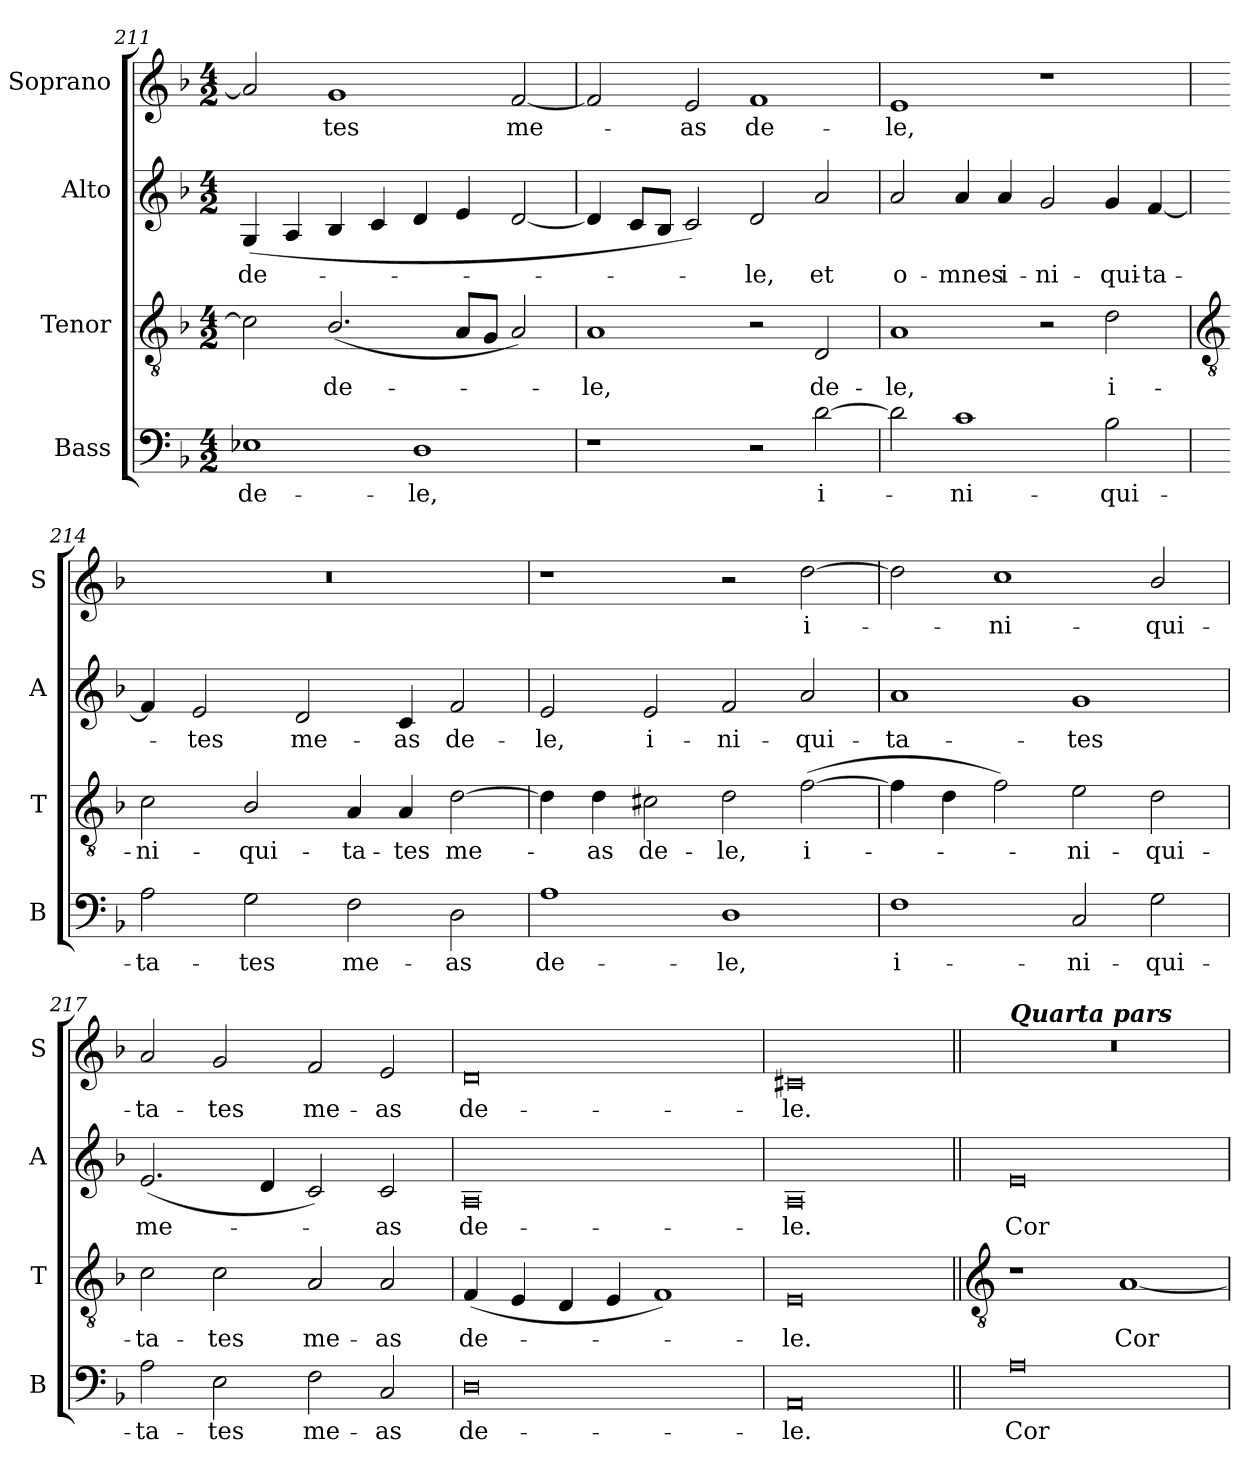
**kern	**text	**kern	**text	**kern	**text	**kern	**text
*part4	*part4	*part3	*part3	*part2	*part2	*part1	*part1
*staff4	*staff4	*staff3	*staff3	*staff2	*staff2	*staff1	*staff1
*I"Bass	*	*I"Tenor	*	*I"Alto	*	*I"Soprano	*
*I'B	*	*I'T	*	*I'A	*	*I'S	*
*clefF4	*	*clefGv2	*	*clefG2	*	*clefG2	*
*k[b-]	*	*k[b-]	*	*k[b-]	*	*k[b-]	*
*F:	*	*F:	*	*F:	*	*F:	*
*M4/2	*	*M4/2	*	*M4/2	*	*M4/2	*
=211	=211	=211	=211	=211	=211	=211	=211
!	!LO:LY:b	!	!	!	!LO:LY:b	!	!
1E-X	de-	2c]	.	(<4G	de-	2a]	.
.	.	.	.	4A	.	.	.
!	!	!	!LO:LY:b	!	!	!	!LO:LY:b
.	.	(<2.B-/	de-	4B-	.	1g	tes
.	.	.	.	4c	.	.	.
!	!LO:LY:b	!	!	!	!	!	!
1D	-le,	.	.	4d	.	.	.
.	.	8AL	.	4e	.	.	.
.	.	8GJ	.	.	.	.	.
!	!	!	!	!	!	!	!LO:LY:b
.	.	2A)	.	[2d	.	[2f	me-
=212	=212	=212	=212	=212	=212	=212	=212
!	!	!	!LO:LY:b	!	!	!	!
1r	.	1A	le,	4d]	.	2f]	.
.	.	.	.	8cL	.	.	.
.	.	.	.	8B-J	.	.	.
!	!	!	!	!	!	!	!LO:LY:b
.	.	.	.	2c)	.	2e	as
!	!	!	!	!	!LO:LY:b	!	!LO:LY:b
2r	.	2r	.	2d	le,	1f	de-
!	!LO:LY:b	!	!LO:LY:b	!	!LO:LY:b	!	!
[2d	i-	2D	de-	2a	et	.	.
=213	=213	=213	=213	=213	=213	=213	=213
!	!	!	!LO:LY:b	!	!LO:LY:b	!	!LO:LY:b
2d]	.	1A	-le,	2a	o-	1e	-le,
!	!LO:LY:b	!	!	!	!LO:LY:b	!	!
1c	ni-	.	.	4a	-mnes	.	.
!	!	!	!	!	!LO:LY:b	!	!
.	.	.	.	4a	i-	.	.
!	!	!	!	!	!LO:LY:b	!	!
.	.	2r	.	2g	-ni-	1r	.
!	!LO:LY:b	!	!LO:LY:b	!	!LO:LY:b	!	!
2B-	-qui-	2d	i-	4g	-qui-	.	.
!	!	!	!	!	!LO:LY:b	!	!
.	.	.	.	[4f	-ta-	.	.
!!LO:LB:g=z
=214	=214	=214	=214	=214	=214	=214	=214
*	*	*clefGv2	*	*	*	*	*
!	!LO:LY:b	!	!LO:LY:b	!	!	!	!
2A	-ta-	2c	-ni-	4f]	.	0r	.
!	!	!	!	!	!LO:LY:b	!	!
.	.	.	.	2e	tes	.	.
!	!LO:LY:b	!	!LO:LY:b	!	!	!	!
2G	-tes	2B-/	-qui-	.	.	.	.
!	!	!	!	!	!LO:LY:b	!	!
.	.	.	.	2d	me-	.	.
!	!LO:LY:b	!	!LO:LY:b	!	!	!	!
2F	me-	4A	-ta-	.	.	.	.
!	!	!	!LO:LY:b	!	!LO:LY:b	!	!
.	.	4A	-tes	4c	-as	.	.
!	!LO:LY:b	!	!LO:LY:b	!	!LO:LY:b	!	!
2D	-as	[2d	me-	2f	de-	.	.
=215	=215	=215	=215	=215	=215	=215	=215
!	!LO:LY:b	!	!	!	!LO:LY:b	!	!
1A	de-	4d]	.	2e	-le,	1r	.
!	!	!	!LO:LY:b	!	!	!	!
.	.	4d	-as	.	.	.	.
!	!	!	!LO:LY:b	!	!LO:LY:b	!	!
.	.	2c#X	de-	2e	i-	.	.
!	!LO:LY:b	!	!LO:LY:b	!	!LO:LY:b	!	!
1D	-le,	2d	-le,	2f	-ni-	2r	.
!	!	!	!LO:LY:b	!	!LO:LY:b	!	!LO:LY:b
.	.	(>[2f	i-	2a	-qui-	[2dd	i-
=216	=216	=216	=216	=216	=216	=216	=216
!	!LO:LY:b	!	!	!	!LO:LY:b	!	!
1F	i-	4f]	.	1a	-ta-	2dd]	.
.	.	4d	.	.	.	.	.
!	!	!	!	!	!	!	!LO:LY:b
.	.	2f)	.	.	.	1cc	ni-
!	!LO:LY:b	!	!LO:LY:b	!	!LO:LY:b	!	!
2C	-ni-	2e	ni-	1g	-tes	.	.
!	!LO:LY:b	!	!LO:LY:b	!	!	!	!LO:LY:b
2G	-qui-	2d	-qui-	.	.	2b-/	-qui-
=217	=217	=217	=217	=217	=217	=217	=217
!	!LO:LY:b	!	!LO:LY:b	!	!LO:LY:b	!	!LO:LY:b
2A	-ta-	2c	-ta-	(<2.e	me-	2a	-ta-
!	!LO:LY:b	!	!LO:LY:b	!	!	!	!LO:LY:b
2E	-tes	2c	-tes	.	.	2g	-tes
.	.	.	.	4d	.	.	.
!	!LO:LY:b	!	!LO:LY:b	!	!	!	!LO:LY:b
2F	me-	2A	me-	2c)	.	2f	me-
!	!LO:LY:b	!	!LO:LY:b	!	!LO:LY:b	!	!LO:LY:b
2C	-as	2A	-as	2c	as	2e	-as
=218	=218	=218	=218	=218	=218	=218	=218
!	!LO:LY:b	!	!LO:LY:b	!	!LO:LY:b	!	!LO:LY:b
0D	de-	(<4F	de-	0A	de-	0d	de-
.	.	4E	.	.	.	.	.
.	.	4D	.	.	.	.	.
.	.	4E	.	.	.	.	.
.	.	1F)	.	.	.	.	.
=219	=219	=219	=219	=219	=219	=219	=219
!	!LO:LY:b	!	!LO:LY:b	!	!LO:LY:b	!	!LO:LY:b
0AA	-le.	0E	le.	0A	-le.	0c#X	-le.
!!LO:LB:g=z
=220||	=220||	=220||	=220||	=220||	=220||	=220||	=220||
*	*	*clefGv2	*	*	*	*	*
!	!	!	!	!	!	!LO:TX:a:Bi:t=Quarta pars	!
!	!LO:LY:b	!	!	!	!LO:LY:b	!	!
0A	Cor	1r	.	0e	Cor	0r	.
!	!	!	!LO:LY:b	!	!	!	!
.	.	[1A	Cor	.	.	.	.
=	=	=	=	=	=	=	=
*-	*-	*-	*-	*-	*-	*-	*-
